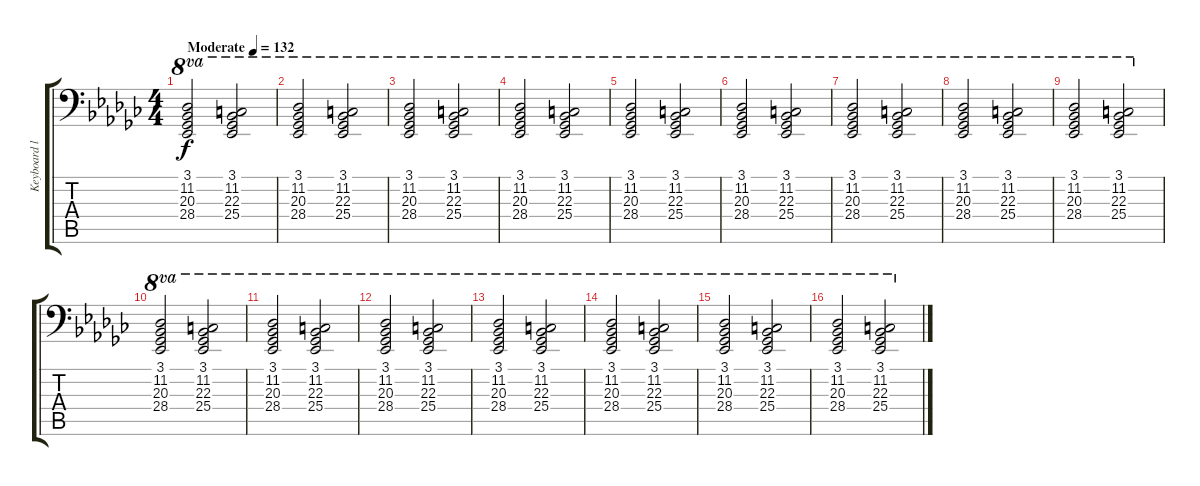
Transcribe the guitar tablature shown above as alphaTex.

\track ("Keyboard left hand" "Keyboard l") {instrument electricgrandpiano}
\staff {score tabs}
\tuning (C3 G2 D2 A1 E1 B0) {hide}
\ts (4 4)
\tempo (132 "Moderate")
\clef f4
\ks gb
(3.1 11.2 20.3 28.4).2{ot 8va dy f instrument electricgrandpiano} (3.1 11.2 22.3 25.4).2{ot 8va} |
(3.1 11.2 20.3 28.4).2{ot 8va} (3.1 11.2 22.3 25.4).2{ot 8va} |
(3.1 11.2 20.3 28.4).2{ot 8va} (3.1 11.2 22.3 25.4).2{ot 8va} |
(3.1 11.2 20.3 28.4).2{ot 8va} (3.1 11.2 22.3 25.4).2{ot 8va} |
(3.1 11.2 20.3 28.4).2{ot 8va} (3.1 11.2 22.3 25.4).2{ot 8va} |
(3.1 11.2 20.3 28.4).2{ot 8va} (3.1 11.2 22.3 25.4).2{ot 8va} |
(3.1 11.2 20.3 28.4).2{ot 8va} (3.1 11.2 22.3 25.4).2{ot 8va} |
(3.1 11.2 20.3 28.4).2{ot 8va} (3.1 11.2 22.3 25.4).2{ot 8va} |
(3.1 11.2 20.3 28.4).2{ot 8va} (3.1 11.2 22.3 25.4).2{ot 8va} |
(3.1 11.2 20.3 28.4).2{ot 8va} (3.1 11.2 22.3 25.4).2{ot 8va} |
(3.1 11.2 20.3 28.4).2{ot 8va} (3.1 11.2 22.3 25.4).2{ot 8va} |
(3.1 11.2 20.3 28.4).2{ot 8va} (3.1 11.2 22.3 25.4).2{ot 8va} |
(3.1 11.2 20.3 28.4).2{ot 8va} (3.1 11.2 22.3 25.4).2{ot 8va} |
(3.1 11.2 20.3 28.4).2{ot 8va} (3.1 11.2 22.3 25.4).2{ot 8va} |
(3.1 11.2 20.3 28.4).2{ot 8va} (3.1 11.2 22.3 25.4).2{ot 8va} |
(3.1 11.2 20.3 28.4).2{ot 8va} (3.1 11.2 22.3 25.4).2{ot 8va}
